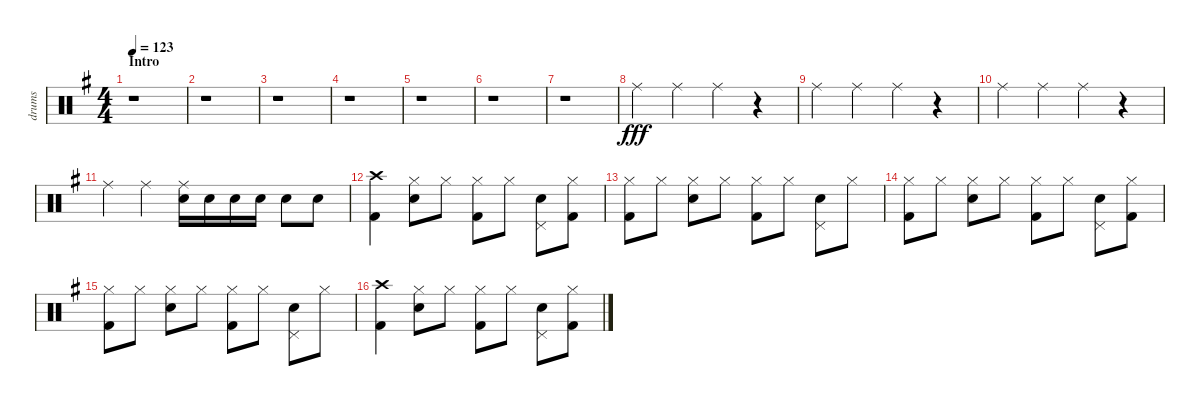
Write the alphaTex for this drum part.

\track ("drums" "drums") {instrument percussion}
\staff {score}
\articulation defaults
\ts (4 4)
\section ("" "Intro")
\tempo 123
\clef neutral
\ks g
r.1{dy fff} |
r.1 |
r.1 |
r.1 |
r.1 |
r.1 |
r.1 |
"Ride (middle)".4 "Ride (middle)".4 "Ride (middle)".4 r.4 |
"Ride (middle)".4 "Ride (middle)".4 "Ride (middle)".4 r.4 |
"Ride (middle)".4 "Ride (middle)".4 "Ride (middle)".4 r.4 |
"Ride (middle)".4 "Ride (middle)".4 ("Ride (middle)" "Snare (hit) 2").16 "Snare (hit) 2".16 "Snare (hit) 2".16 "Snare (hit) 2".16 "Snare (hit) 2".8 "Snare (hit) 2".8 |
("Crash high (hit)" "Kick (hit) 2").4 ("Snare (hit) 2" "Hi-Hat (closed)").8 "Hi-Hat (closed)".8 ("Hi-Hat (closed)" "Kick (hit) 2").8 "Hi-Hat (closed)".8 ("Snare (hit) 2" "Pedal Hi-Hat (hit)").8 ("Hi-Hat (closed)" "Kick (hit) 2").8 |
("Hi-Hat (closed)" "Kick (hit) 2").8 "Hi-Hat (closed)".8 ("Snare (hit) 2" "Hi-Hat (closed)").8 "Hi-Hat (closed)".8 ("Hi-Hat (closed)" "Kick (hit) 2").8 "Hi-Hat (closed)".8 ("Snare (hit) 2" "Pedal Hi-Hat (hit)").8 "Hi-Hat (closed)".8 |
("Hi-Hat (closed)" "Kick (hit) 2").8 "Hi-Hat (closed)".8 ("Snare (hit) 2" "Hi-Hat (closed)").8 "Hi-Hat (closed)".8 ("Hi-Hat (closed)" "Kick (hit) 2").8 "Hi-Hat (closed)".8 ("Snare (hit) 2" "Pedal Hi-Hat (hit)").8 ("Hi-Hat (closed)" "Kick (hit) 2").8 |
("Hi-Hat (closed)" "Kick (hit) 2").8 "Hi-Hat (closed)".8 ("Snare (hit) 2" "Hi-Hat (closed)").8 "Hi-Hat (closed)".8 ("Hi-Hat (closed)" "Kick (hit) 2").8 "Hi-Hat (closed)".8 ("Snare (hit) 2" "Pedal Hi-Hat (hit)").8 "Hi-Hat (closed)".8 |
("Crash high (hit)" "Kick (hit) 2").4 ("Snare (hit) 2" "Hi-Hat (closed)").8 "Hi-Hat (closed)".8 ("Hi-Hat (closed)" "Kick (hit) 2").8 "Hi-Hat (closed)".8 ("Snare (hit) 2" "Pedal Hi-Hat (hit)").8 ("Hi-Hat (closed)" "Kick (hit) 2").8
